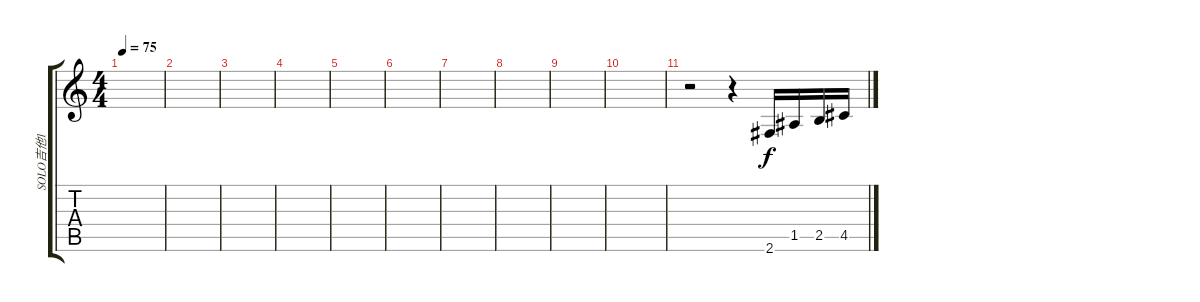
\track ("SOLO吉他1" "SOLO吉他1") {instrument acousticguitarnylon}
\staff {score tabs}
\tuning (E4 B3 G3 D3 A2 E2) {hide}
\ts (4 4)
\tempo 75
\clef g2
\ks c
|
|
|
|
|
|
|
|
|
|
r.2 r.4 2.6.16 1.5.16 2.5.16 4.5.16
